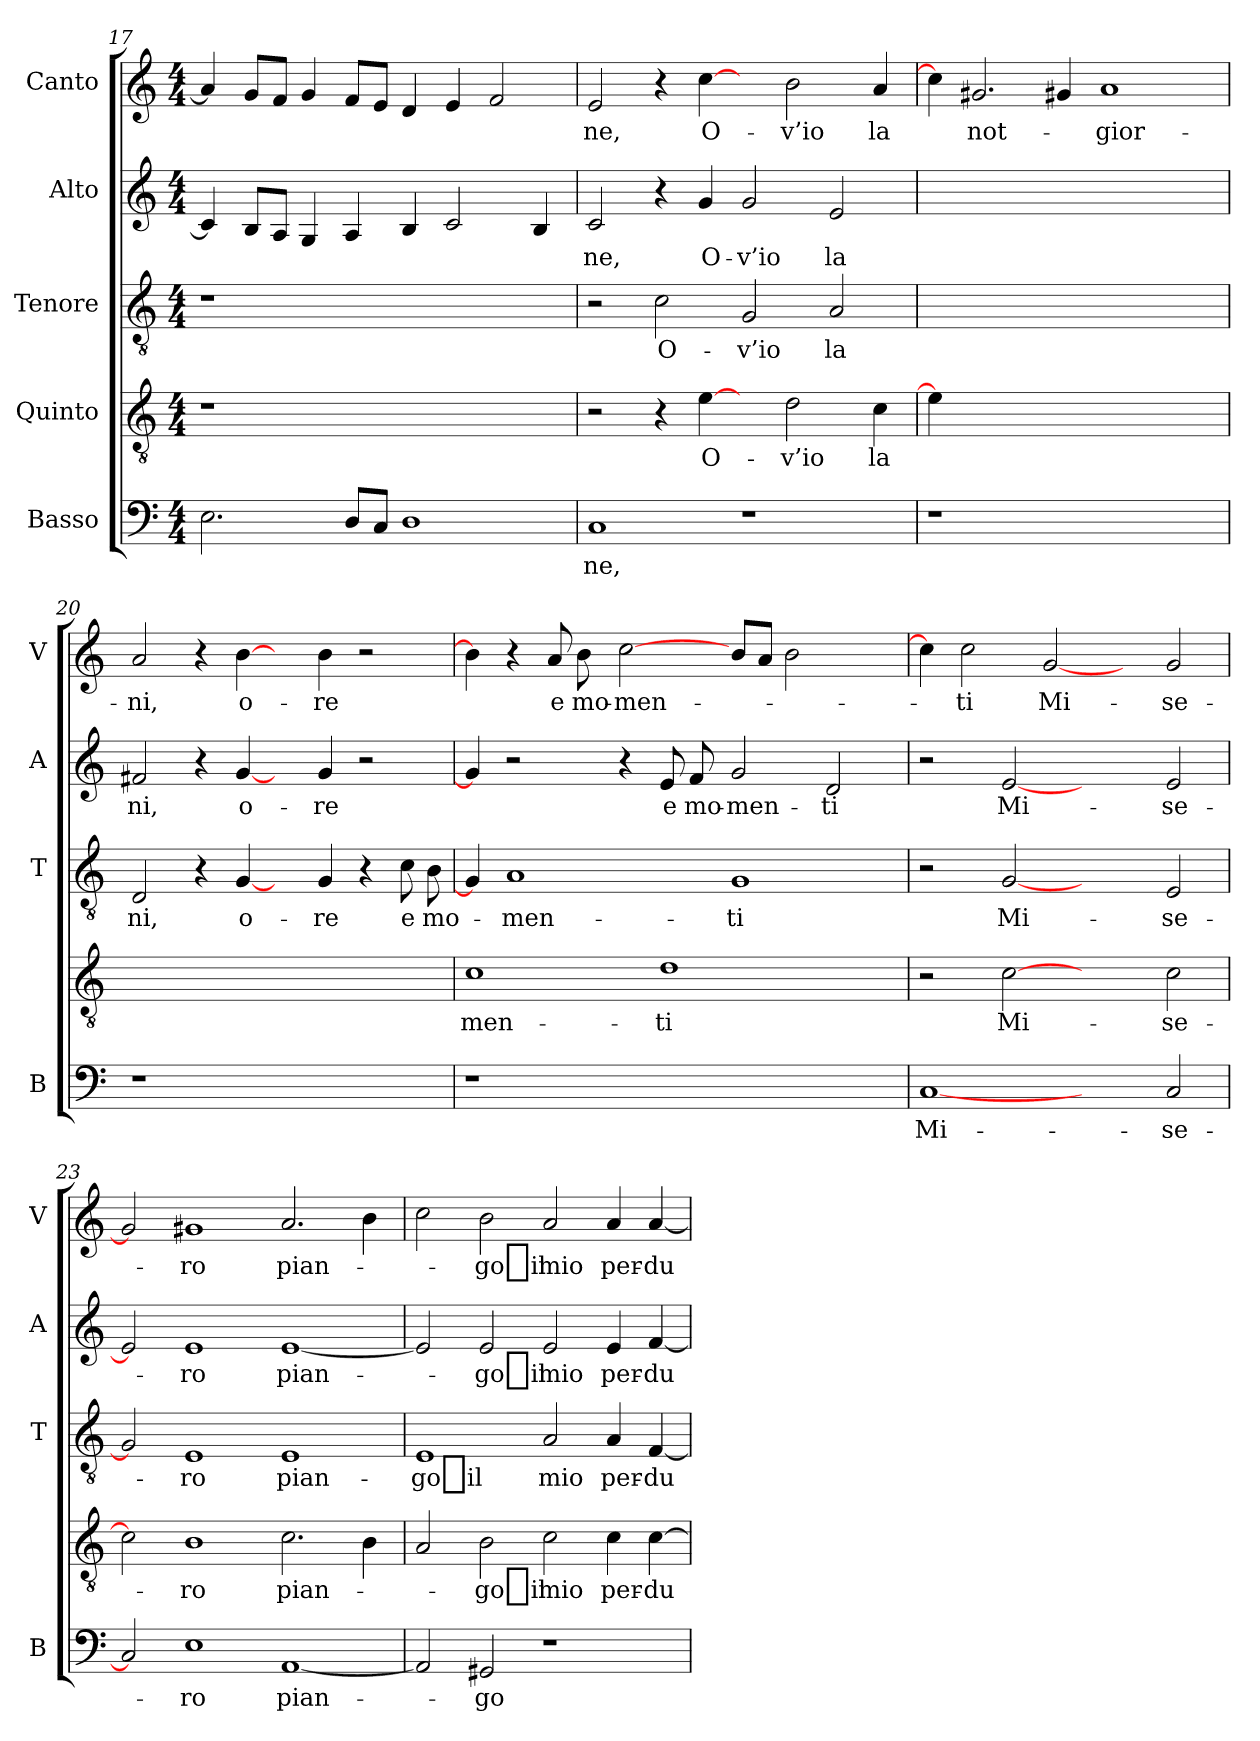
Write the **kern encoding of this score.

**kern	**text	**kern	**text	**kern	**text	**kern	**text	**kern	**text
*part5	*part5	*part4	*part4	*part3	*part3	*part2	*part2	*part1	*part1
*staff5	*staff5	*staff4	*staff4	*staff3	*staff3	*staff2	*staff2	*staff1	*staff1
*I"Basso	*	*I"Quinto	*	*I"Tenore	*	*I"Alto	*	*I"Canto	*
*I'B	*	*	*	*I'T	*	*I'A	*	*I'V	*
*clefF4	*	*clefGv2	*	*clefGv2	*	*clefG2	*	*clefG2	*
*k[]	*	*k[]	*	*k[]	*	*k[]	*	*k[]	*
*C:	*	*C:	*	*C:	*	*C:	*	*C:	*
*M4/4	*	*M4/4	*	*M4/4	*	*M4/4	*	*M4/4	*
=17	=17	=17	=17	=17	=17	=17	=17	=17	=17
2.E	.	1r	.	1r	.	4c]	.	4a]	.
.	.	.	.	.	.	8BL	.	8gL	.
.	.	.	.	.	.	8AJ	.	8fJ	.
.	.	.	.	.	.	4G	.	4g	.
8DL	.	.	.	.	.	4A	.	8fL	.
8CJ	.	.	.	.	.	.	.	8eJ	.
1D	.	1ryy	.	1ryy	.	4B	.	4d	.
.	.	.	.	.	.	2c	.	4e	.
.	.	.	.	.	.	.	.	2f	.
.	.	.	.	.	.	4B	.	.	.
=18	=18	=18	=18	=18	=18	=18	=18	=18	=18
1C	-ne,	2r	.	2r	.	2c	-ne,	2e	-ne,
.	.	4r	.	2c	O-	4r	.	4r	.
.	.	[4e	O-	.	.	4g	O-	[4cc	O-
1r	.	4ryy	.	2G	-v’io	2g	-v’io	4ryy	.
.	.	2d	-v’io	.	.	.	.	2b	-v’io
.	.	.	.	2A	-la	2e	-la	.	.
.	.	4c	-la	.	.	.	.	4a	-la
=19	=19	=19	=19	=19	=19	=19	=19	=19	=19
1r	.	4e]	.	0ryy	.	0ryy	.	4cc]	.
.	.	0ryy	.	.	.	.	.	2.g#X	not-
1ryy	.	.	.	.	.	.	.	4g#X	.
.	.	.	.	.	.	.	.	1a	gior-
4ryy	.	.	.	4ryy	.	4ryy	.	.	.
=20	=20	=20	=20	=20	=20	=20	=20	=20	=20
1r	.	0ryy	.	2D	-ni,	2f#X	-ni,	2a	-ni,
.	.	.	.	4r	.	4r	.	4r	.
.	.	.	.	[4G	o-	[4g	o-	[4b	o-
1ryy	.	.	.	4ryy	.	4ryy	.	4ryy	.
.	.	.	.	4G	-re	4g	-re	4b	-re
.	.	.	.	4r	.	2r	.	2r	.
.	.	.	.	8c	-e	.	.	.	.
.	.	.	.	8B	mo-	.	.	.	.
=21	=21	=21	=21	=21	=21	=21	=21	=21	=21
1r	.	1c	men-	4G]	.	4g]	.	4b]	.
.	.	.	.	1A	men-	2r	.	4r	.
.	.	.	.	.	.	.	.	8a	-e
.	.	.	.	.	.	.	.	8b	mo-
.	.	.	.	.	.	4r	.	[2cc	men-
1ryy	.	1d	-ti	.	.	8e	-e	.	.
.	.	.	.	.	.	8f	mo-	.	.
.	.	.	.	1G	-ti	2g	men-	8bL	.
.	.	.	.	.	.	.	.	8aJ	.
.	.	.	.	.	.	.	.	2b	.
.	.	.	.	.	.	2d	-ti	.	.
4ryy	.	4ryy	.	.	.	.	.	4ryy	.
=22	=22	=22	=22	=22	=22	=22	=22	=22	=22
[1C	Mi-	2r	.	2r	.	2r	.	4cc]	.
.	.	.	.	.	.	.	.	2cc	-ti
.	.	[2c	Mi-	[2G	Mi-	[2e	Mi-	.	.
.	.	.	.	.	.	.	.	[2g	Mi-
2ryy	.	2ryy	.	2ryy	.	2ryy	.	.	.
.	.	.	.	.	.	.	.	4ryy	.
2C	se-	2c	se-	2E	se-	2e	se-	2g	se-
=23	=23	=23	=23	=23	=23	=23	=23	=23	=23
2C]	.	2c]	.	2G]	.	2e]	.	2g]	.
1E	-ro	1B	-ro	1E	-ro	1e	-ro	1g#X	-ro
[1AA	pian-	2.c	pian-	1E	pian-	[1e	pian-	2.a	pian-
.	.	4B	.	.	.	.	.	4b	.
=24	=24	=24	=24	=24	=24	=24	=24	=24	=24
2AA]	.	2A	.	1E	-go_il	2e]	.	2cc	.
2GG#X	-go	2B	-go_il	.	.	2e	-go_il	2b	-go_il
1r	.	2c	-mio	2A	-mio	2e	-mio	2a	-mio
.	.	4c	per-	4A	per-	4e	per-	4a	per-
.	.	[4c	du-	[4F	du-	[4f	du-	[4a	du-
=	=	=	=	=	=	=	=	=	=
*-	*-	*-	*-	*-	*-	*-	*-	*-	*-
